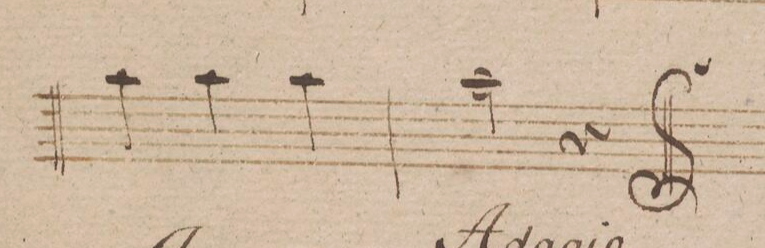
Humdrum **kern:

**kern
*I"Flauto 2do
*clefG2
*k[b-]
*M3/4
4aa\
4aa\
4aa\
=99
2aa\
4r
==
*-
